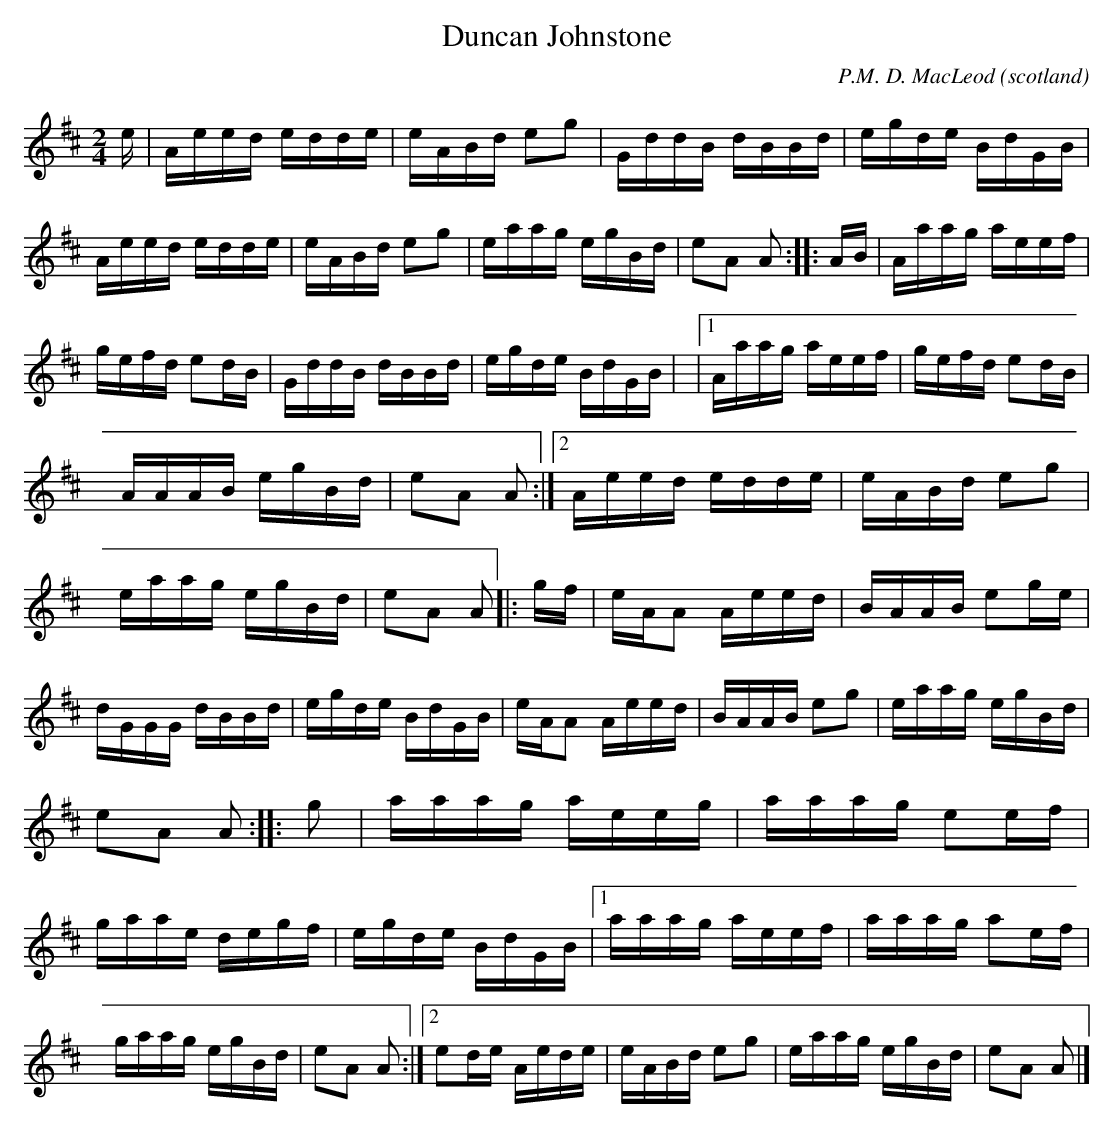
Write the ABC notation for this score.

X:1
T:Duncan Johnstone
O:scotland
M:2/4
C:P.M. D. MacLeod
K:Amix
e|\
Aeed edde|eABd e2g2|GddB dBBd|egde BdGB|\
Aeed edde|eABd e2g2|eaag egBd|e2A2 A2::\
AB|\
Aaag aeef|gefd e2dB|GddB dBBd|egde BdGB|\
|1  Aaag aeef|gefd e2dB|AAAB egBd|e2A2 A2\
:|2 Aeed edde|eABd e2g2|eaag egBd|e2A2 A2|:\
gf|\
eAA2 Aeed|BAAB e2ge|dGGG dBBd|egde BdGB|\
eAA2 Aeed|BAAB e2g2|eaag egBd|e2A2 A2::\
g2|\
aaag aeeg|aaag e2ef|gaae degf|egde BdGB\
|1  aaag aeef|aaag a2ef|gaag egBd|e2A2 A2\
:|2 e2de Aede|eABd e2g2|eaag egBd|e2A2 A2|]
